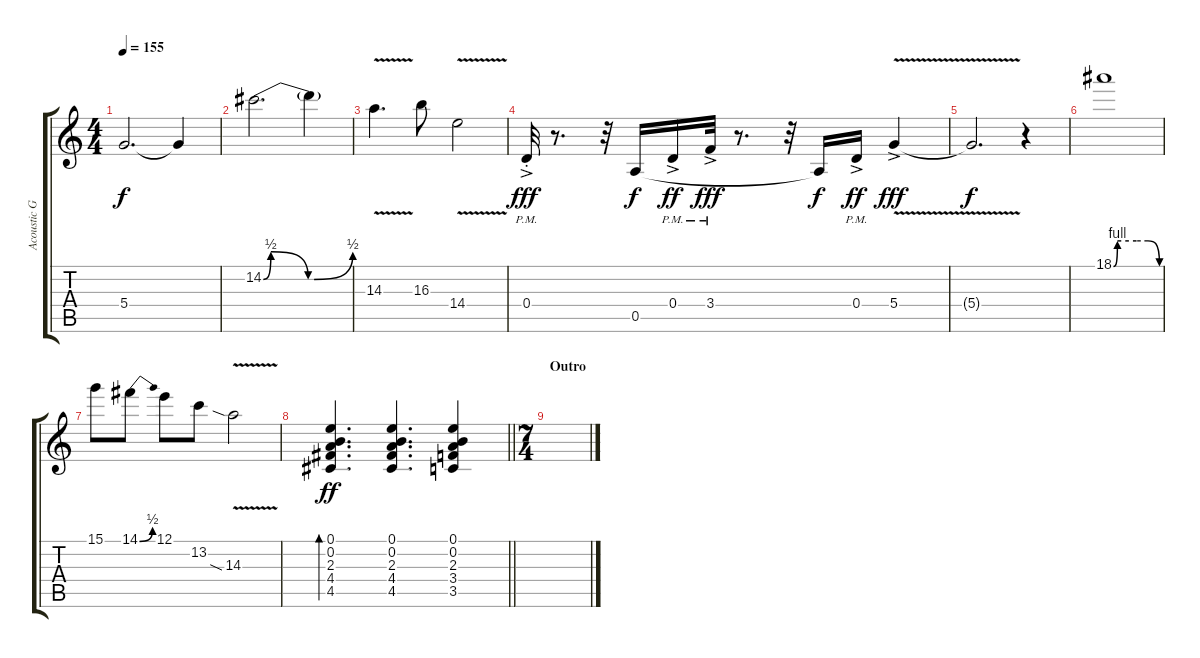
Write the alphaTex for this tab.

\track ("Acoustic Guitar" "Acoustic G") {instrument acousticguitarsteel}
\staff {score tabs}
\tuning (E4 B3 G3 D3 A2 D2) {hide}
\ts (4 4)
\tempo 155
\clef g2
\ks c
5.4{t}.2{d dy f} 5.4{t}.4 |
14.2{be (custom 0 0 5 2 30 0 34 0 60 2)}.2{d} 14.2{t}.4 |
14.3{v}.4{d} 16.3.8 14.4{v}.2 |
0.4{ac pm st}.32{dy fff} r.8{d} r.32 0.5.16{dy f} 0.4{ac pm}.16{dy ff} 3.4{ac pm}.32{dy fff} r.8{d} r.32 0.5{t}.16{dy f} 0.4{ac pm}.16{dy ff} 5.4{v ac}.4{dy fff} |
5.4{t}.2{d dy f} r.4 |
18.1{be (custom 0 0 5 4 10 4 20 4 30 4 45 4 60 0)}.1{instrument distortionguitar} |
15.1.8 14.1{be (bend 0 0 60 2)}.8 12.1.8 13.2.8 14.3{v sia}.2 |
\barLineRight lightlight
(0.1 0.2 2.3 4.4 4.5).4{d bd 30 dy ff volume 6 balance 6 instrument acousticguitarsteel} (0.1 0.2 2.3 4.4 4.5).4{d} (0.1 0.2 2.3 3.4 3.5).4 |
\ts (7 4)
\section ("" "Outro")
